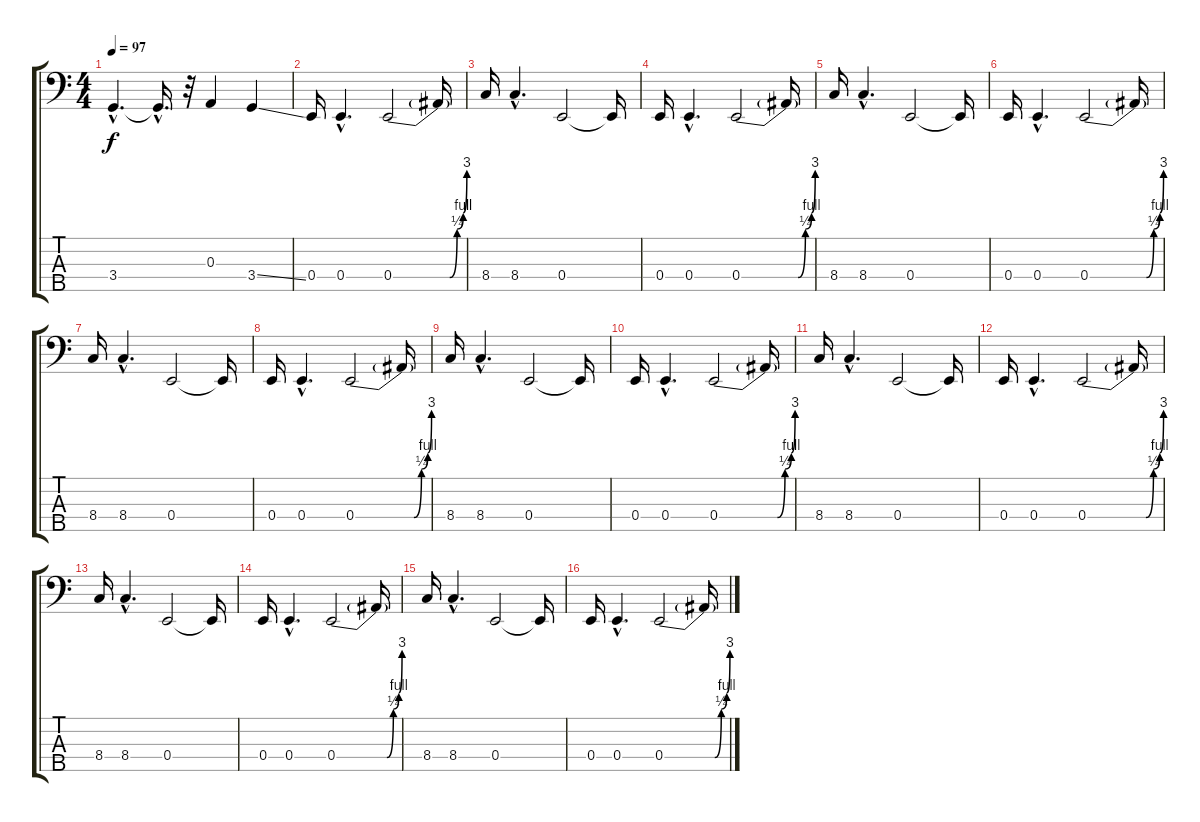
\track "" {instrument electricbassfinger}
\staff {score tabs}
\tuning (G2 D2 A1 E1 B0) {hide}
\ts (4 4)
\tempo 97
\clef f4
\ks c
3.4{hac t}.4{d dy f} 3.4{hac t}.16{d} r.32 0.3.4 3.4{ss}.4 |
\section ("" "")
0.4.16 0.4{hac}.4{d} 0.4{be (custom 0 0 46 0 52 1 57 4 60 12)}.2 0.4{t}.16 |
8.4.16 8.4{hac}.4{d} 0.4.2 0.4{t}.16 |
0.4.16 0.4{hac}.4{d} 0.4{be (custom 0 0 46 0 52 1 57 4 60 12)}.2 0.4{t}.16 |
8.4.16 8.4{hac}.4{d} 0.4.2 0.4{t}.16 |
\section ("" "")
0.4.16 0.4{hac}.4{d} 0.4{be (custom 0 0 46 0 52 1 57 4 60 12)}.2 0.4{t}.16 |
8.4.16 8.4{hac}.4{d} 0.4.2 0.4{t}.16 |
0.4.16 0.4{hac}.4{d} 0.4{be (custom 0 0 46 0 52 1 57 4 60 12)}.2 0.4{t}.16 |
8.4.16 8.4{hac}.4{d} 0.4.2 0.4{t}.16 |
\section ("" "")
0.4.16 0.4{hac}.4{d} 0.4{be (custom 0 0 46 0 52 1 57 4 60 12)}.2 0.4{t}.16 |
8.4.16 8.4{hac}.4{d} 0.4.2 0.4{t}.16 |
0.4.16 0.4{hac}.4{d} 0.4{be (custom 0 0 46 0 52 1 57 4 60 12)}.2 0.4{t}.16 |
8.4.16 8.4{hac}.4{d} 0.4.2 0.4{t}.16 |
\section ("" "")
0.4.16 0.4{hac}.4{d} 0.4{be (custom 0 0 46 0 52 1 57 4 60 12)}.2 0.4{t}.16 |
8.4.16 8.4{hac}.4{d} 0.4.2 0.4{t}.16 |
0.4.16 0.4{hac}.4{d} 0.4{be (custom 0 0 46 0 52 1 57 4 60 12)}.2 0.4{t}.16
